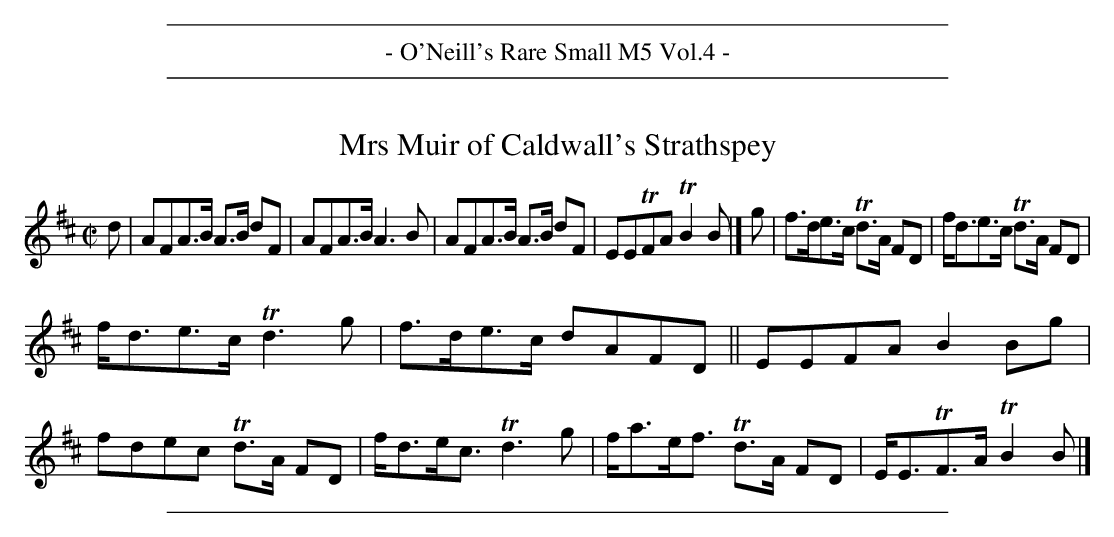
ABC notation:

X:1
T: Mrs Muir of Caldwall's Strathspey
M: C|
L: 1/8
K: D
d |\
AFA>B A>B dF | AFA>B A3B | AFA>B A>B dF | EETFA TB2B |] g | f>de>c Td>A FD | f<de>c Td>A FD |
f<de>c Td3g | f>de>c dAFD || EEFA B2Bg | fdec Td>A FD | f<de<c Td3g | f<ae<f Td>A FD | E<ETF>A TB2B |]
